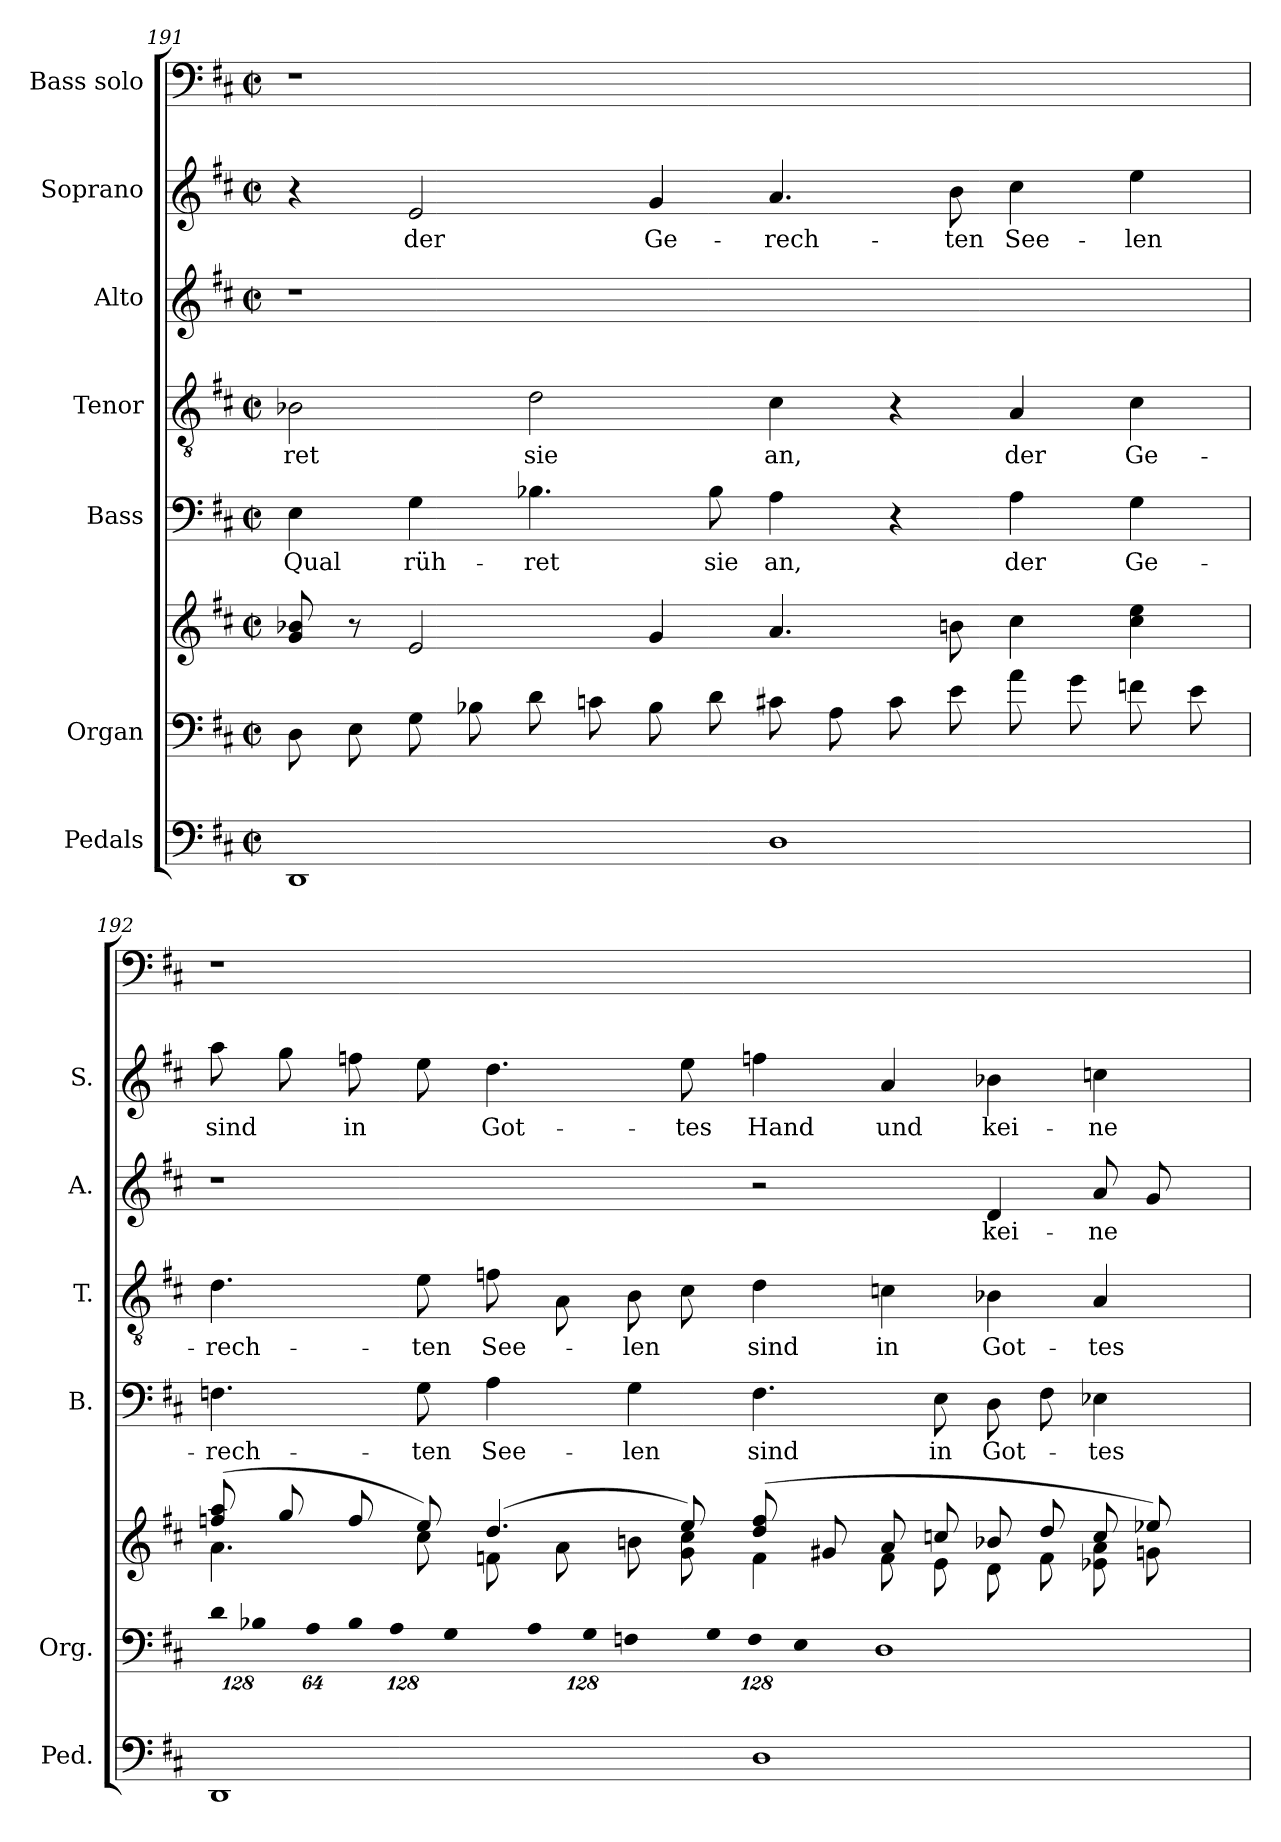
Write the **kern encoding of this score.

**kern	**kern	**kern	**kern	**text	**kern	**text	**kern	**text	**kern	**text	**kern
*part7	*part6	*part6	*part5	*part5	*part4	*part4	*part3	*part3	*part2	*part2	*part1
*staff8	*staff7	*staff6	*staff5	*staff5	*staff4	*staff4	*staff3	*staff3	*staff2	*staff2	*staff1
*I"Pedals	*I"Organ	*	*I"Bass	*	*I"Tenor	*	*I"Alto	*	*I"Soprano	*	*I"Bass solo
*I'Ped.	*I'Org.	*	*I'B.	*	*I'T.	*	*I'A.	*	*I'S.	*	*
!!LO:PB:g=z
*clefF4	*clefF4	*clefG2	*clefF4	*	*clefGv2	*	*clefG2	*	*clefG2	*	*clefF4
*	*	*	*	*	*ITrd7c12	*	*	*	*	*	*
*k[f#c#]	*k[f#c#]	*k[f#c#]	*k[f#c#]	*	*k[f#c#]	*	*k[f#c#]	*	*k[f#c#]	*	*k[f#c#]
*D:	*D:	*D:	*D:	*	*D:	*	*D:	*	*D:	*	*D:
*M2/2	*M2/2	*M2/2	*M2/2	*	*M2/2	*	*M2/2	*	*M2/2	*	*M2/2
*met(c|)	*met(c|)	*met(c|)	*met(c|)	*	*met(c|)	*	*met(c|)	*	*met(c|)	*	*met(c|)
=191	=191	=191	=191	=191	=191	=191	=191	=191	=191	=191	=191
!	!	!	!	!LO:LY:b:color=#000000	!	!	!	!	!	!	!
!	!	!	!	!	!	!LO:LY:b:color=#000000	!LO:N:vis=1	!	!	!	!LO:N:vis=1
1DDi	8Di\	8gi/ 8b-Xi	4Ei\	Qual	2BB-Xi\	-ret	1r	.	4r	.	1r
.	8Ei\	8r	.	.	.	.	.	.	.	.	.
!	!	!	!	!LO:LY:b:color=#000000	!	!	!	!	!	!	!
!	!	!	!	!	!	!	!	!	!	!LO:LY:b:color=#000000	!
.	8Gi\	2ei/	4Gi\	rüh-	.	.	.	.	2ei/	der	.
.	8B-Xi\	.	.	.	.	.	.	.	.	.	.
!	!	!	!	!LO:LY:b:color=#000000	!	!	!	!	!	!	!
!	!	!	!	!	!	!LO:LY:b:color=#000000	!	!	!	!	!
.	8di\	.	4.B-Xi\	-ret	2Di\	sie	.	.	.	.	.
.	8cni\	.	.	.	.	.	.	.	.	.	.
!	!	!	!	!	!	!	!	!	!	!LO:LY:b:color=#000000	!
.	8B-i\	4gi/	.	.	.	.	.	.	4gi/	Ge-	.
!	!	!	!	!LO:LY:b:color=#000000	!	!	!	!	!	!	!
.	8di\	.	8B-i\	sie	.	.	.	.	.	.	.
!	!	!	!	!LO:LY:b:color=#000000	!	!	!	!	!	!	!
!	!	!	!	!	!	!LO:LY:b:color=#000000	!	!	!	!	!
!	!	!	!	!	!	!	!	!	!	!LO:LY:b:color=#000000	!
1Di	8c#Xi\	4.ai/	4Ai\	an,	4C#i\	an,	1ryy	.	4.ai/	-rech-	1ryy
.	8Ai\	.	.	.	.	.	.	.	.	.	.
.	8c#i\	.	4r	.	4r	.	.	.	.	.	.
!	!	!	!	!	!	!	!	!	!	!LO:LY:b:color=#000000	!
.	8ei\	8bni\	.	.	.	.	.	.	8bi\	-ten	.
!	!	!	!	!LO:LY:b:color=#000000	!	!	!	!	!	!	!
!	!	!	!	!	!	!LO:LY:b:color=#000000	!	!	!	!	!
!	!	!	!	!	!	!	!	!	!	!LO:LY:b:color=#000000	!
.	8ai\	4cc#i\	4Ai\	der	4AAi/	der	.	.	4cc#i\	See-	.
.	8gi\	.	.	.	.	.	.	.	.	.	.
!	!	!	!	!LO:LY:b:color=#000000	!	!	!	!	!	!	!
!	!	!	!	!	!	!LO:LY:b:color=#000000	!	!	!	!	!
!	!	!	!	!	!	!	!	!	!	!LO:LY:b:color=#000000	!
.	8fni\	4cc#i\ 4eei	4Gi\	Ge-	4C#i\	Ge-	.	.	4eei\	-len	.
.	8ei\	.	.	.	.	.	.	.	.	.	.
=192	=192	=192	=192	=192	=192	=192	=192	=192	=192	=192	=192
*	*Xbrackettup	*	*	*	*	*	*	*	*	*	*
!	!LO:N:vis=8	!	!	!	!	!	!	!	!	!	!
*	*	*^	*	*	*	*	*	*	*	*	*
!	!	!	!	!	!LO:LY:b:color=#000000	!	!	!	!	!	!	!
!	!	!	!	!	!	!	!LO:LY:b:color=#000000	!	!	!	!	!
!	!	!	!	!	!	!	!	!	!	!	!LO:LY:b:color=#000000	!LO:N:vis=1
1DDi	1024%85di\	(8ffni/ 8aai	4.ai\	4.Fni\	-rech-	4.Di\	-rech-	1r	.	8aai\	sind	1r
!	!LO:N:vis=8	!	!	!	!	!	!	!	!	!	!	!
.	1024%85B-Xi\	.	.	.	.	.	.	.	.	.	.	.
.	.	8ggi/	.	.	.	.	.	.	.	8ggi\	.	.
!	!LO:N:vis=8	!	!	!	!	!	!	!	!	!	!	!
.	512%43Ai\	.	.	.	.	.	.	.	.	.	.	.
!	!LO:N:vis=8	!	!	!	!	!	!	!	!	!	!	!
!	!	!	!	!	!	!	!	!	!	!	!LO:LY:b:color=#000000	!
.	1024%85B-i\	8ffi/	.	.	.	.	.	.	.	8ffni\	in	.
!	!LO:N:vis=8	!	!	!	!	!	!	!	!	!	!	!
.	1024%85Ai\	.	.	.	.	.	.	.	.	.	.	.
!	!	!	!	!	!LO:LY:b:color=#000000	!	!	!	!	!	!	!
!	!	!	!	!	!	!	!LO:LY:b:color=#000000	!	!	!	!	!
.	.	8eei/)	8cc#i\	8Gi\	-ten	8Ei\	-ten	.	.	8eei\	.	.
!	!LO:N:vis=8	!	!	!	!	!	!	!	!	!	!	!
.	512%43Gi\	.	.	.	.	.	.	.	.	.	.	.
!	!LO:N:vis=8	!	!	!	!	!	!	!	!	!	!	!
!	!	!	!	!	!LO:LY:b:color=#000000	!	!	!	!	!	!	!
!	!	!	!	!	!	!	!LO:LY:b:color=#000000	!	!	!	!	!
!	!	!	!	!	!	!	!	!	!	!	!LO:LY:b:color=#000000	!
.	1024%85Ai\	(4.ddi/	8fni\	4Ai\	See-	8Fni\	See-	.	.	4.ddi\	Got-	.
!	!LO:N:vis=8	!	!	!	!	!	!	!	!	!	!	!
.	1024%85Gi\	.	.	.	.	.	.	.	.	.	.	.
.	.	.	8ai\	.	.	8AAi\	.	.	.	.	.	.
!	!LO:N:vis=8	!	!	!	!	!	!	!	!	!	!	!
.	512%43Fni\	.	.	.	.	.	.	.	.	.	.	.
!	!LO:N:vis=8	!	!	!	!	!	!	!	!	!	!	!
!	!	!	!	!	!LO:LY:b:color=#000000	!	!	!	!	!	!	!
!	!	!	!	!	!	!	!LO:LY:b:color=#000000	!	!	!	!	!
.	1024%85Gi\	.	8bni\	4Gi\	-len	8BBi\	-len	.	.	.	.	.
!	!LO:N:vis=8	!	!	!	!	!	!	!	!	!	!	!
.	1024%85Fi\	.	.	.	.	.	.	.	.	.	.	.
!	!	!	!	!	!	!	!	!	!	!	!LO:LY:b:color=#000000	!
.	.	8eei/)	8gi\ 8cc#i	.	.	8C#i\	.	.	.	8eei\	-tes	.
!	!LO:N:vis=8	!	!	!	!	!	!	!	!	!	!	!
.	512%43Ei\	.	.	.	.	.	.	.	.	.	.	.
!	!	!	!	!	!LO:LY:b:color=#000000	!	!	!	!	!	!	!
!	!	!	!	!	!	!	!LO:LY:b:color=#000000	!	!	!	!	!
!	!	!	!	!	!	!	!	!	!	!	!LO:LY:b:color=#000000	!
1Di	1Di	(8ddi/ 8ffi	4fi\	4.Fi\	sind	4Di\	sind	2r	.	4ffni\	Hand	1ryy
.	.	8g#Xi/	.	.	.	.	.	.	.	.	.	.
!	!	!	!	!	!	!	!LO:LY:b:color=#000000	!	!	!	!	!
!	!	!	!	!	!	!	!	!	!	!	!LO:LY:b:color=#000000	!
.	.	8ai/	8fi\	.	.	4Cni\	in	.	.	4ai/	und	.
!	!	!	!	!	!LO:LY:b:color=#000000	!	!	!	!	!	!	!
.	.	8ccni/	8ei\	8Ei\	in	.	.	.	.	.	.	.
!	!	!	!	!	!LO:LY:b:color=#000000	!	!	!	!	!	!	!
!	!	!	!	!	!	!	!LO:LY:b:color=#000000	!	!	!	!	!
!	!	!	!	!	!	!	!	!	!LO:LY:b:color=#000000	!	!	!
!	!	!	!	!	!	!	!	!	!	!	!LO:LY:b:color=#000000	!
.	.	8b-Xi/	8di\	8Di\	Got-	4BB-Xi\	Got-	4di/	kei-	4b-Xi\	kei-	.
.	.	8ddi/	8fi\	8Fi\	.	.	.	.	.	.	.	.
!	!	!	!	!	!LO:LY:b:color=#000000	!	!	!	!	!	!	!
!	!	!	!	!	!	!	!LO:LY:b:color=#000000	!	!	!	!	!
!	!	!	!	!	!	!	!	!	!LO:LY:b:color=#000000	!	!	!
!	!	!	!	!	!	!	!	!	!	!	!LO:LY:b:color=#000000	!
.	.	8cci/	8e-Xi\ 8ai	4E-Xi\	-tes	4AAi/	-tes	8ai/	-ne	4ccni\	-ne	.
.	.	8ee-Xi/)	8gni\	.	.	.	.	8gi/	.	.	.	.
*	*	*v	*v	*	*	*	*	*	*	*	*	*
=	=	=	=	=	=	=	=	=	=	=	=
*-	*-	*-	*-	*-	*-	*-	*-	*-	*-	*-	*-
